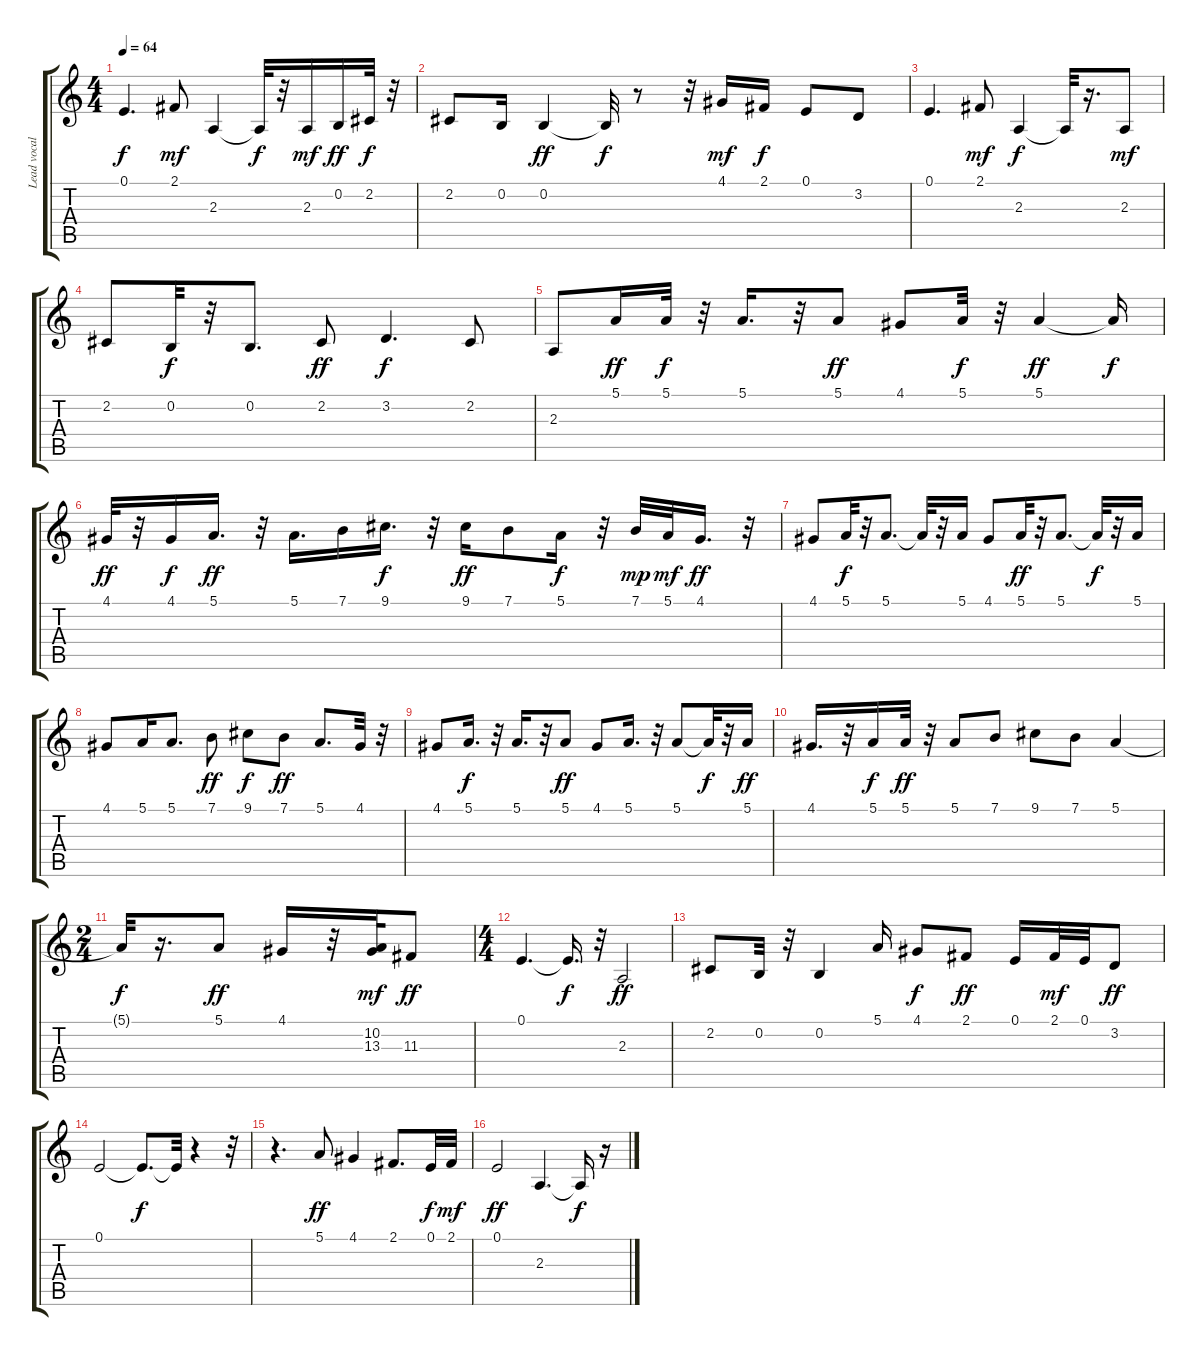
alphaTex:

\track ("Lead vocal" "Lead vocal") {instrument flute}
\staff {score tabs}
\tuning (E4 B3 G3 D3 A2 E2) {hide}
\ts (4 4)
\tempo 64
\clef g2
\ks c
0.1.4{d dy f} 2.1.8{dy mf} 2.3.4 2.3{t}.32{dy f} r.32 2.3.16{dy mf} 0.2.16{dy ff} 2.2.32{dy f} r.32 |
2.2.8 0.2.16 0.2.4{dy ff} 0.2{t}.32{dy f} r.8 r.32 4.1.16{dy mf} 2.1.16{dy f} 0.1.8 3.2.8 |
0.1.4{d} 2.1.8{dy mf} 2.3.4{dy f} 2.3{t}.32 r.16{d} 2.3.8{dy mf} |
2.2.8 0.2.32{dy f} r.32 0.2.8{d} 2.2.8{dy ff} 3.2.4{d dy f} 2.2.8 |
2.3.8 5.1.16{dy ff} 5.1.32{dy f} r.32 5.1.16{d} r.32 5.1.8{dy ff} 4.1.8 5.1.32{dy f} r.32 5.1.4{dy ff} 5.1{t}.16{dy f} |
4.1.32{dy ff} r.32 4.1.16{dy f} 5.1.16{d dy ff} r.32 5.1.16{d} 7.1.16 9.1.16{d dy f} r.32 9.1.16{dy ff} 7.1.8 5.1.16{dy f} r.32 7.1.32{dy mp} 5.1.32{dy mf} 4.1.16{d dy ff} r.32 |
4.1.8 5.1.32{dy f} r.32 5.1.8{d} 5.1{t}.32 r.32 5.1.16 4.1.8 5.1.32{dy ff} r.32 5.1.8{d} 5.1{t}.32{dy f} r.32 5.1.16 |
4.1.8 5.1.16 5.1.8{d} 7.1.8{dy ff} 9.1.8{dy f} 7.1.8{dy ff} 5.1.8{d} 4.1.32 r.32 |
4.1.8 5.1.16{d dy f} r.32 5.1.16{d} r.32 5.1.8{dy ff} 4.1.8 5.1.16{d} r.32 5.1.8 5.1{t}.32{dy f} r.32 5.1.16{dy ff} |
4.1.16{d} r.32 5.1.16{dy f} 5.1.32{dy ff} r.32 5.1.8 7.1.8 9.1.8 7.1.8 5.1.4 |
\ts (2 4)
5.1{t}.32{dy f} r.16{d} 5.1.8{dy ff} 4.1.16 r.32 (10.2 13.3).32{dy mf} 11.3.8{dy ff} |
\ts (4 4)
0.1.4{d} 0.1{t}.16{d dy f} r.32 2.3.2{dy ff} |
2.2.8 0.2.32 r.32 0.2.4 5.1.16 4.1.8{dy f} 2.1.8{dy ff} 0.1.16 2.1.32{dy mf} 0.1.32 3.2.8{dy ff} |
0.1.2 0.1{t}.8{d dy f} 0.1{t}.32 r.4 r.32 |
r.4{d} 5.1.8{dy ff} 4.1.4 2.1.8{d} 0.1.32{dy f} 2.1.32{dy mf} |
0.1.2{dy ff} 2.3.4{d} 2.3{t}.16{dy f} r.16
